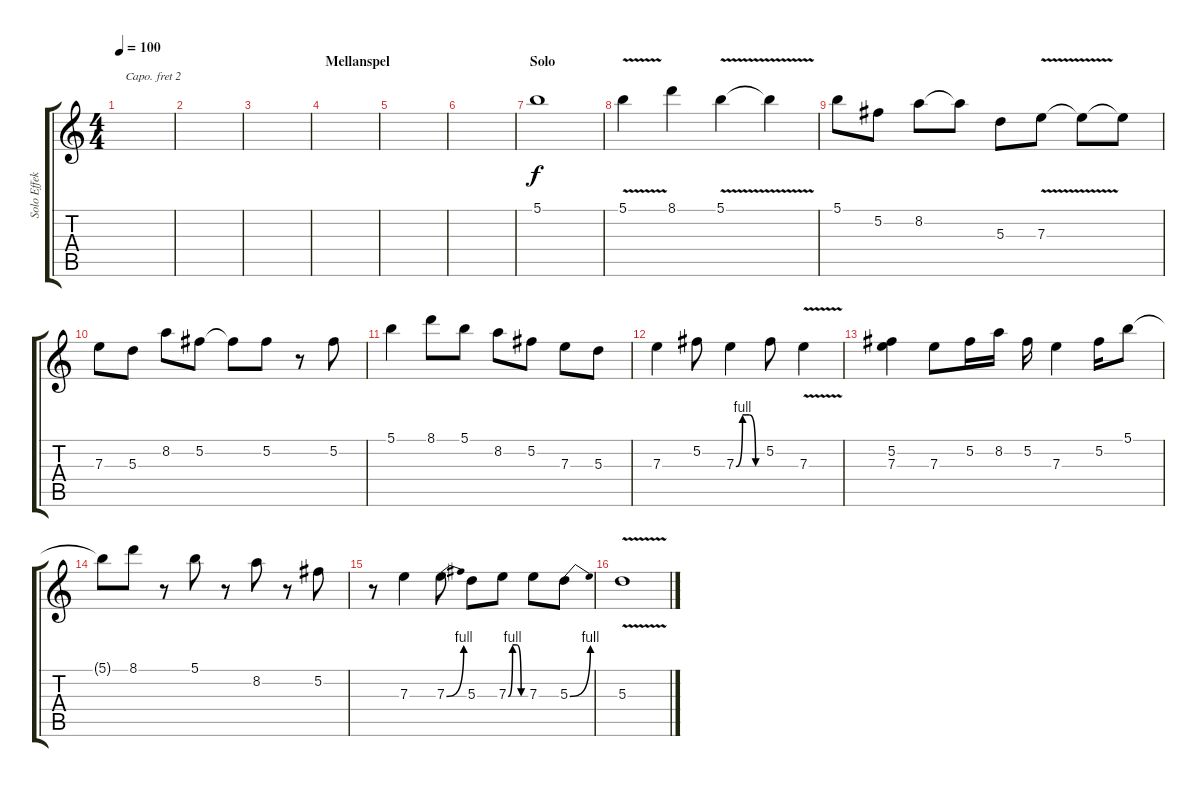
\track ("Solo Effekt" "Solo Effek") {instrument distortionguitar}
\staff {score tabs}
\capo 2
\tuning (E4 B3 G3 D3 A2 E2) {hide}
\ts (4 4)
\tempo 100
\clef g2
\ks c
|
|
|
\section ("" "Mellanspel")
|
|
|
\section ("" "Solo")
5.1.1 |
5.1{v}.4 8.1.4 5.1{v}.4 5.1{t}.4 |
5.1.8 5.2.8 8.2.8 8.2{t}.8 5.3.8 7.3{v}.8 7.3{t}.8 7.3{t}.8 |
7.3.8 5.3.8 8.2.8 5.2.8 5.2{t}.8 5.2.8 r.8 5.2.8 |
5.1.4 8.1.8 5.1.8 8.2.8 5.2.8 7.3.8 5.3.8 |
7.3.4 5.2.8 7.3{be (custom 0 0 15 4 30 4 45 0 60 0)}.4 5.2.8 7.3{v}.4 |
(5.2 7.3).4 7.3.8 5.2.16 8.2.16 5.2.16 7.3.4 5.2.16 5.1.8 |
5.1{t}.8 8.1.8 r.8 5.1.8 r.8 8.2.8 r.8 5.2.8 |
r.8 7.3.4 7.3{be (bend 0 0 60 4)}.8 5.3.8 7.3{be (custom 0 0 15 4 30 4 45 0 60 0)}.8 7.3.8 5.3{be (bend 0 0 60 4)}.8 |
5.3{v}.1
